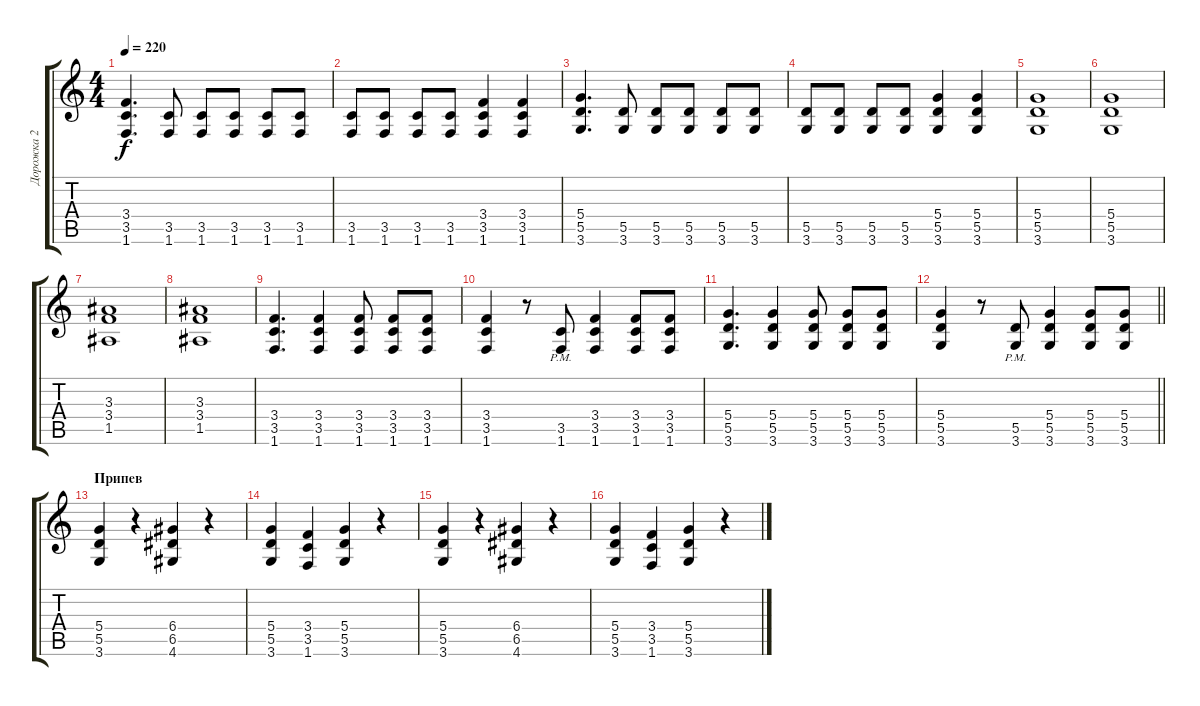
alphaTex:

\track ("Дорожка 2" "Дорожка 2") {instrument distortionguitar}
\staff {score tabs}
\tuning (E4 B3 G3 D3 A2 E2) {hide}
\ts (4 4)
\tempo 220
\clef g2
\ks c
(3.4 3.5 1.6).4{d dy f} (3.5 1.6).8 (3.5 1.6).8 (3.5 1.6).8 (3.5 1.6).8 (3.5 1.6).8 |
(3.5 1.6).8 (3.5 1.6).8 (3.5 1.6).8 (3.5 1.6).8 (3.4 3.5 1.6).4 (3.4 3.5 1.6).4 |
(5.4 5.5 3.6).4{d} (5.5 3.6).8 (5.5 3.6).8 (5.5 3.6).8 (5.5 3.6).8 (5.5 3.6).8 |
(5.5 3.6).8 (5.5 3.6).8 (5.5 3.6).8 (5.5 3.6).8 (5.4 5.5 3.6).4 (5.4 5.5 3.6).4 |
(5.4 5.5 3.6).1 |
(5.4 5.5 3.6).1 |
(3.3 3.4 1.5).1 |
(3.3 3.4 1.5).1 |
(3.4 3.5 1.6).4{d} (3.4 3.5 1.6).4 (3.4 3.5 1.6).8 (3.4 3.5 1.6).8 (3.4 3.5 1.6).8 |
(3.4 3.5 1.6).4 r.8 (3.5{pm} 1.6).8 (3.4 3.5 1.6).4 (3.4 3.5 1.6).8 (3.4 3.5 1.6).8 |
(5.4 5.5 3.6).4{d} (5.4 5.5 3.6).4 (5.4 5.5 3.6).8 (5.4 5.5 3.6).8 (5.4 5.5 3.6).8 |
\barLineRight lightlight
(5.4 5.5 3.6).4 r.8 (5.5{pm} 3.6{pm}).8 (5.4 5.5 3.6).4 (5.4 5.5 3.6).8 (5.4 5.5 3.6).8 |
\section ("" "Припев")
(5.4 5.5 3.6).4 r.4 (6.4 6.5 4.6).4 r.4 |
(5.4 5.5 3.6).4 (3.4 3.5 1.6).4 (5.4 5.5 3.6).4 r.4 |
(5.4 5.5 3.6).4 r.4 (6.4 6.5 4.6).4 r.4 |
(5.4 5.5 3.6).4 (3.4 3.5 1.6).4 (5.4 5.5 3.6).4 r.4
